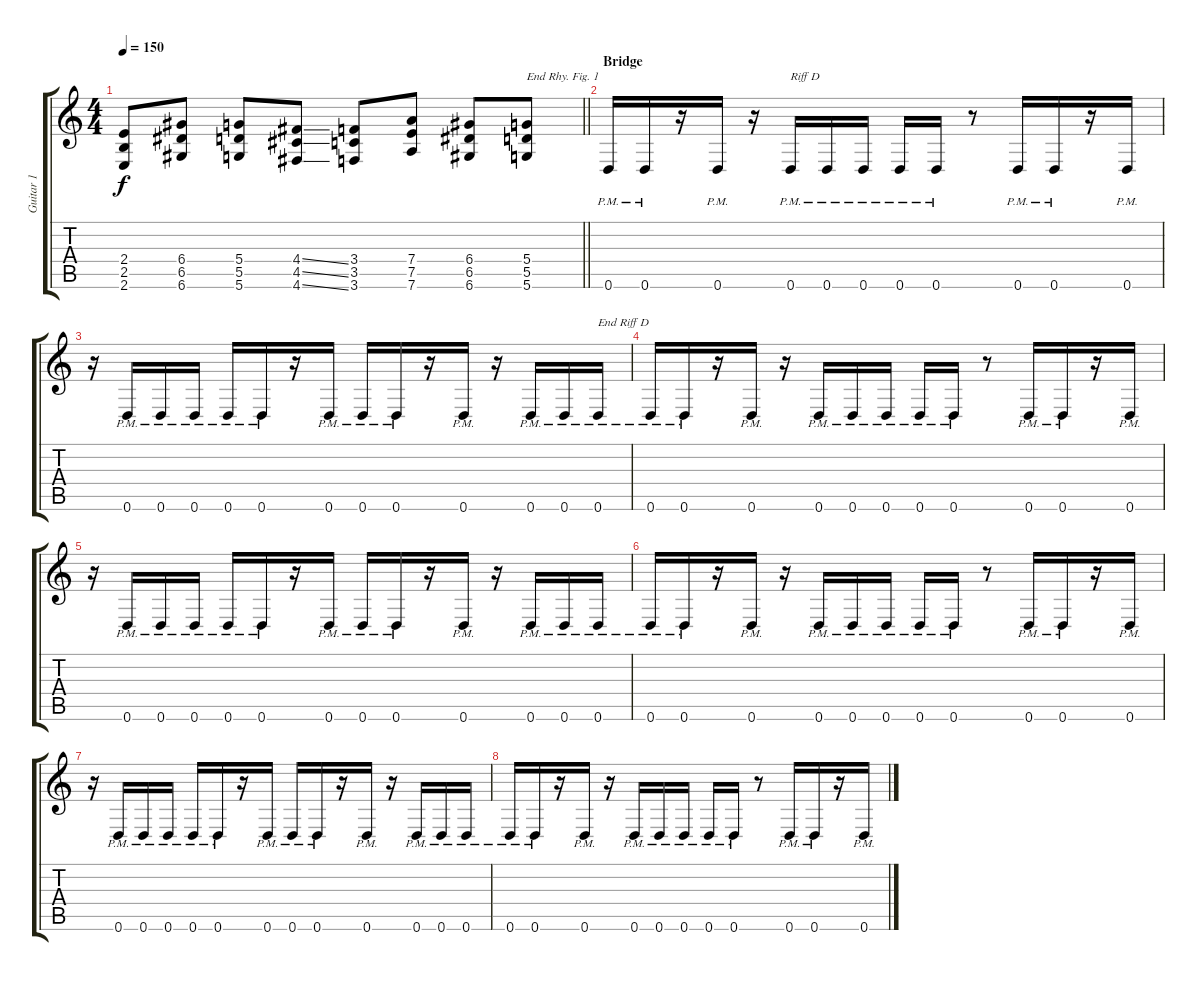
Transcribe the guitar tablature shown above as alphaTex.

\track ("Guitar 1" "Guitar 1") {instrument distortionguitar}
\staff {score tabs}
\tuning (E4 B3 G3 D3 A2 D2) {hide}
\ts (4 4)
\tempo 150
\clef g2
\barLineRight lightlight
\ks c
(2.4 2.5 2.6).8{dy f} (6.4 6.5 6.6).8 (5.4 5.5 5.6).8 (4.4{ss} 4.5{ss} 4.6{ss}).8 (3.4 3.5 3.6).8 (7.4 7.5 7.6).8 (6.4 6.5 6.6).8 (5.4 5.5 5.6).8{txt "End Rhy. Fig. 1"} |
\section ("" "Bridge")
0.6{pm}.16 0.6{pm}.16 r.16 0.6{pm}.16 r.16 0.6{pm}.16{txt "Riff D"} 0.6{pm}.16 0.6{pm}.16 0.6{pm}.16 0.6{pm}.16 r.8 0.6{pm}.16 0.6{pm}.16 r.16 0.6{pm}.16 |
r.16 0.6{pm}.16 0.6{pm}.16 0.6{pm}.16 0.6{pm}.16 0.6{pm}.16 r.16 0.6{pm}.16 0.6{pm}.16 0.6{pm}.16 r.16 0.6{pm}.16 r.16 0.6{pm}.16 0.6{pm}.16 0.6{pm}.16{txt "End Riff D"} |
0.6{pm}.16 0.6{pm}.16 r.16 0.6{pm}.16 r.16 0.6{pm}.16 0.6{pm}.16 0.6{pm}.16 0.6{pm}.16 0.6{pm}.16 r.8 0.6{pm}.16 0.6{pm}.16 r.16 0.6{pm}.16 |
r.16 0.6{pm}.16 0.6{pm}.16 0.6{pm}.16 0.6{pm}.16 0.6{pm}.16 r.16 0.6{pm}.16 0.6{pm}.16 0.6{pm}.16 r.16 0.6{pm}.16 r.16 0.6{pm}.16 0.6{pm}.16 0.6{pm}.16 |
0.6{pm}.16 0.6{pm}.16 r.16 0.6{pm}.16 r.16 0.6{pm}.16 0.6{pm}.16 0.6{pm}.16 0.6{pm}.16 0.6{pm}.16 r.8 0.6{pm}.16 0.6{pm}.16 r.16 0.6{pm}.16 |
r.16 0.6{pm}.16 0.6{pm}.16 0.6{pm}.16 0.6{pm}.16 0.6{pm}.16 r.16 0.6{pm}.16 0.6{pm}.16 0.6{pm}.16 r.16 0.6{pm}.16 r.16 0.6{pm}.16 0.6{pm}.16 0.6{pm}.16 |
0.6{pm}.16 0.6{pm}.16 r.16 0.6{pm}.16 r.16 0.6{pm}.16 0.6{pm}.16 0.6{pm}.16 0.6{pm}.16 0.6{pm}.16 r.8 0.6{pm}.16 0.6{pm}.16 r.16 0.6{pm}.16
